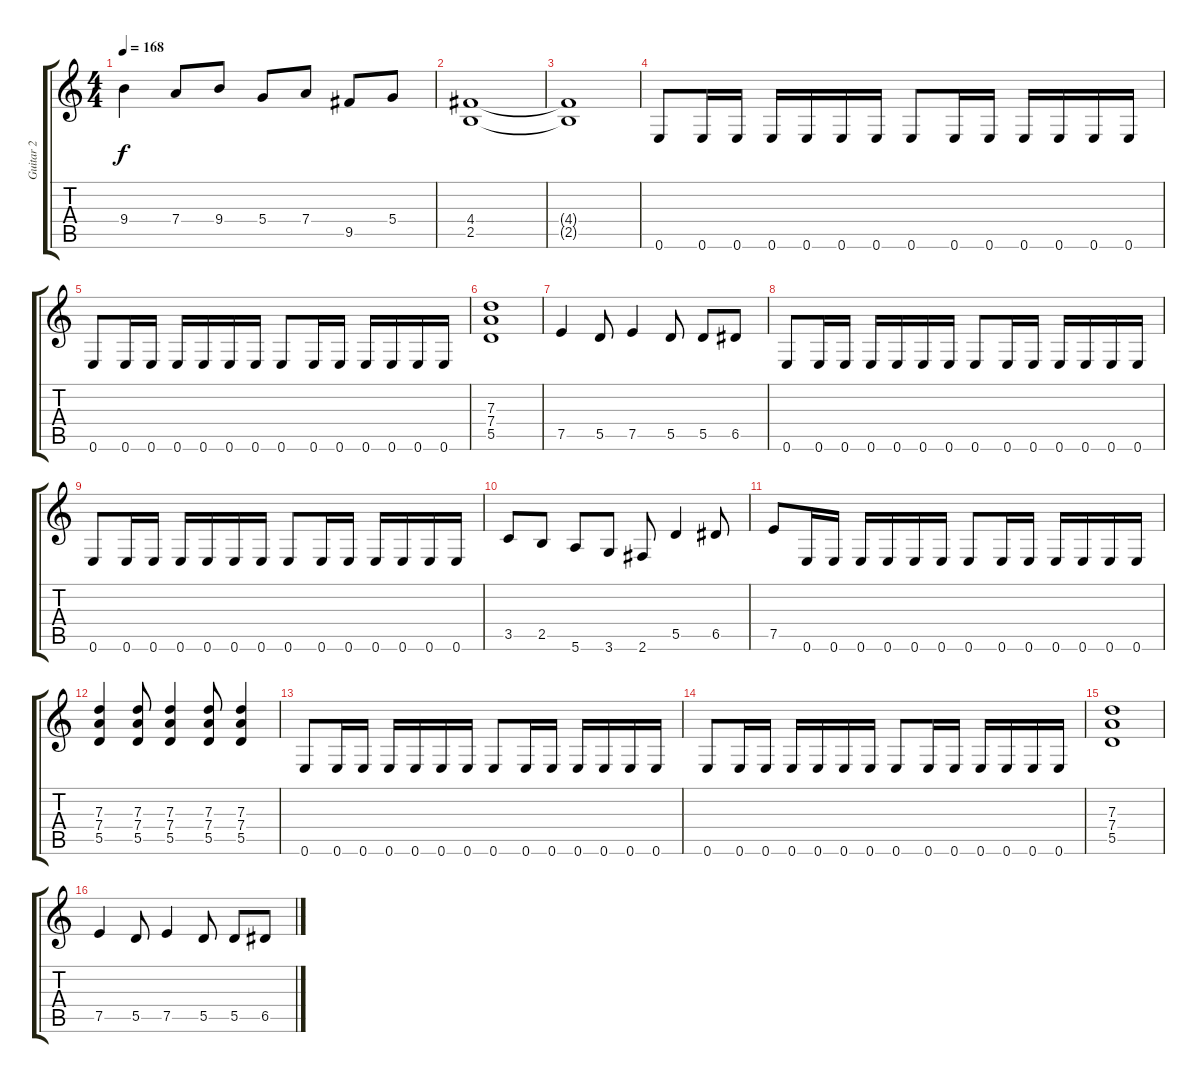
\track ("Guitar 2" "Guitar 2") {instrument distortionguitar}
\staff {score tabs}
\tuning (E4 B3 G3 D3 A2 E2) {hide}
\ts (4 4)
\tempo 168
\clef g2
\ks c
9.4.4{dy f} 7.4.8 9.4.8 5.4.8 7.4.8 9.5.8 5.4.8 |
(4.4 2.5).1{instrument guitarharmonics} |
(4.4{t} 2.5{t}).1 |
0.6.8{instrument distortionguitar} 0.6.16 0.6.16 0.6.16 0.6.16 0.6.16 0.6.16 0.6.8 0.6.16 0.6.16 0.6.16 0.6.16 0.6.16 0.6.16 |
0.6.8 0.6.16 0.6.16 0.6.16 0.6.16 0.6.16 0.6.16 0.6.8 0.6.16 0.6.16 0.6.16 0.6.16 0.6.16 0.6.16 |
(7.3 7.4 5.5).1 |
7.5.4 5.5.8 7.5.4 5.5.8 5.5.8 6.5.8 |
0.6.8 0.6.16 0.6.16 0.6.16 0.6.16 0.6.16 0.6.16 0.6.8 0.6.16 0.6.16 0.6.16 0.6.16 0.6.16 0.6.16 |
0.6.8 0.6.16 0.6.16 0.6.16 0.6.16 0.6.16 0.6.16 0.6.8 0.6.16 0.6.16 0.6.16 0.6.16 0.6.16 0.6.16 |
3.5.8 2.5.8 5.6.8 3.6.8 2.6.8 5.5.4 6.5.8 |
7.5.8 0.6.16 0.6.16 0.6.16 0.6.16 0.6.16 0.6.16 0.6.8 0.6.16 0.6.16 0.6.16 0.6.16 0.6.16 0.6.16 |
(7.3 7.4 5.5).4 (7.3 7.4 5.5).8 (7.3 7.4 5.5).4 (7.3 7.4 5.5).8 (7.3 7.4 5.5).4 |
0.6.8 0.6.16 0.6.16 0.6.16 0.6.16 0.6.16 0.6.16 0.6.8 0.6.16 0.6.16 0.6.16 0.6.16 0.6.16 0.6.16 |
0.6.8 0.6.16 0.6.16 0.6.16 0.6.16 0.6.16 0.6.16 0.6.8 0.6.16 0.6.16 0.6.16 0.6.16 0.6.16 0.6.16 |
(7.3 7.4 5.5).1 |
7.5.4 5.5.8 7.5.4 5.5.8 5.5.8 6.5.8
